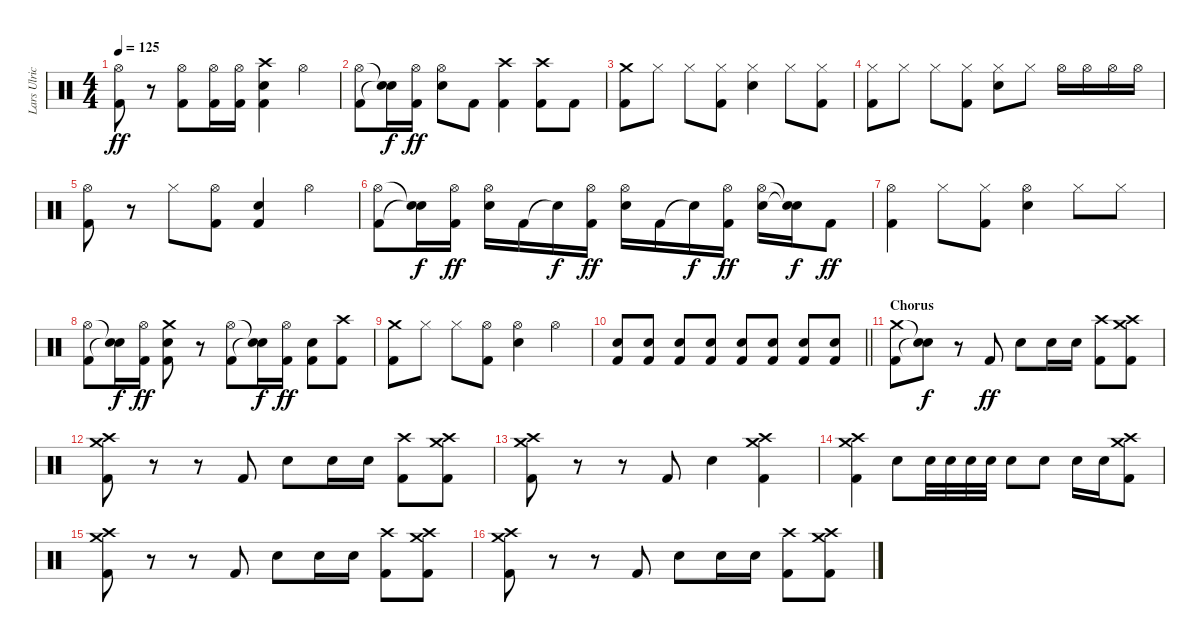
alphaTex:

\track ("Lars Ulrich" "Lars Ulric") {instrument percussion}
\staff {score}
\articulation defaults
\ts (4 4)
\tempo 125
\clef neutral
\ks c
("Kick (hit) 2" "Hi-Hat (open)").8{dy ff} r.8 ("Kick (hit) 2" "Hi-Hat (open)").8 ("Kick (hit) 2" "Hi-Hat (open)").16 ("Kick (hit) 2" "Hi-Hat (open)").16 ("Kick (hit) 2" "Snare (hit) 2" "Crash high (hit)").4 "Hi-Hat (open)".4 |
("Kick (hit) 2" "Hi-Hat (open)").8 ("Snare (hit)"{t} "Snare (hit)"{t}).16{dy f} ("Kick (hit) 2" "Hi-Hat (open)").16{dy ff} ("Snare (hit) 2" "Hi-Hat (open)").8 "Kick (hit) 2".8 ("Kick (hit) 2" "Crash high (hit)").4 ("Kick (hit) 2" "Crash high (hit)").8 "Kick (hit) 2".8 |
("Crash medium (hit)" "Kick (hit) 2").8 "Hi-Hat (closed)".8 "Hi-Hat (closed)".8 ("Kick (hit) 2" "Hi-Hat (closed)").8 ("Snare (hit) 2" "Hi-Hat (closed)").4 "Hi-Hat (closed)".8 ("Kick (hit) 2" "Hi-Hat (closed)").8 |
("Kick (hit) 2" "Hi-Hat (closed)").8 "Hi-Hat (closed)".8 "Hi-Hat (closed)".8 ("Kick (hit) 2" "Hi-Hat (closed)").8 ("Snare (hit) 2" "Hi-Hat (closed)").8 "Hi-Hat (closed)".8 "Hi-Hat (open)".16 "Hi-Hat (open)".16 "Hi-Hat (open)".16 "Hi-Hat (open)".16 |
("Kick (hit) 2" "Hi-Hat (open)").8 r.8 "Hi-Hat (closed)".8 ("Kick (hit) 2" "Hi-Hat (open)").8 ("Kick (hit) 2" "Snare (hit) 2").4 "Hi-Hat (open)".4 |
("Kick (hit) 2" "Hi-Hat (open)").8 ("Snare (hit)"{t} "Snare (hit)"{t}).16{dy f} ("Kick (hit) 2" "Hi-Hat (open)").16{dy ff} ("Snare (hit) 2" "Hi-Hat (open)").16 "Kick (hit) 2".16 "Snare (hit)"{t}.16{dy f} ("Kick (hit) 2" "Hi-Hat (open)").16{dy ff} ("Snare (hit) 2" "Hi-Hat (open)").16 "Kick (hit) 2".16 "Snare (hit)"{t}.16{dy f} ("Kick (hit) 2" "Hi-Hat (open)").16{dy ff} ("Snare (hit) 2" "Hi-Hat (open)").16 ("Snare (hit)"{t} "Snare (hit)"{t}).16{dy f} "Kick (hit) 2".8{dy ff} |
("Hi-Hat (open)" "Kick (hit) 2").4 "Hi-Hat (closed)".8 ("Kick (hit) 2" "Hi-Hat (closed)").8 ("Snare (hit) 2" "Hi-Hat (open)").4 "Hi-Hat (closed)".8 "Hi-Hat (closed)".8 |
("Kick (hit) 2" "Hi-Hat (open)").8 ("Snare (hit)"{t} "Snare (hit)"{t}).16{dy f} ("Kick (hit) 2" "Hi-Hat (open)").16{dy ff} ("Snare (hit) 2" "Kick (hit) 2" "Crash medium (hit)").8 r.8 ("Kick (hit) 2" "Hi-Hat (open)").8 ("Snare (hit)"{t} "Snare (hit)"{t}).16{dy f} ("Kick (hit) 2" "Hi-Hat (open)").16{dy ff} ("Snare (hit) 2" "Kick (hit) 2").8 ("Crash high (hit)" "Kick (hit) 2").8 |
("Kick (hit) 2" "Crash medium (hit)").8 "Hi-Hat (closed)".8 "Hi-Hat (closed)".8 ("Kick (hit) 2" "Hi-Hat (open)").8 ("Snare (hit) 2" "Hi-Hat (open)").4 "Hi-Hat (open)".4 |
\barLineRight lightlight
("Kick (hit) 2" "Snare (hit) 2").8 ("Kick (hit) 2" "Snare (hit) 2").8 ("Kick (hit) 2" "Snare (hit) 2").8 ("Kick (hit) 2" "Snare (hit) 2").8 ("Kick (hit) 2" "Snare (hit) 2").8 ("Kick (hit) 2" "Snare (hit) 2").8 ("Kick (hit) 2" "Snare (hit) 2").8 ("Kick (hit) 2" "Snare (hit) 2").8 |
\section ("" "Chorus")
("Kick (hit) 2" "Crash medium (hit)").8 ("Snare (hit)"{t} "Snare (hit)"{t}).8{dy f} r.8 "Kick (hit) 2".8{dy ff} "Snare (hit) 2".8 "Snare (hit) 2".16 "Snare (hit) 2".16 ("Kick (hit) 2" "Crash high (hit)").8 ("Kick (hit) 2" "Crash medium (hit)" "Crash high (hit)").8 |
("Kick (hit) 2" "Crash medium (hit)" "Crash high (hit)").8 r.8 r.8 "Kick (hit) 2".8 "Snare (hit) 2".8 "Snare (hit) 2".16 "Snare (hit) 2".16 ("Kick (hit) 2" "Crash high (hit)").8 ("Kick (hit) 2" "Crash medium (hit)" "Crash high (hit)").8 |
("Kick (hit) 2" "Crash medium (hit)" "Crash high (hit)").8 r.8 r.8 "Kick (hit) 2".8 "Snare (hit) 2".4 ("Kick (hit) 2" "Crash medium (hit)" "Crash high (hit)").4 |
("Kick (hit) 2" "Crash medium (hit)" "Crash high (hit)").4 "Snare (hit) 2".8 "Snare (hit) 2".32 "Snare (hit) 2".32 "Snare (hit) 2".32 "Snare (hit) 2".32 "Snare (hit) 2".8 "Snare (hit) 2".8 "Snare (hit) 2".16 "Snare (hit) 2".16 ("Kick (hit) 2" "Crash medium (hit)" "Crash high (hit)").8 |
("Kick (hit) 2" "Crash medium (hit)" "Crash high (hit)").8 r.8 r.8 "Kick (hit) 2".8 "Snare (hit) 2".8 "Snare (hit) 2".16 "Snare (hit) 2".16 ("Kick (hit) 2" "Crash high (hit)").8 ("Kick (hit) 2" "Crash medium (hit)" "Crash high (hit)").8 |
("Kick (hit) 2" "Crash medium (hit)" "Crash high (hit)").8 r.8 r.8 "Kick (hit) 2".8 "Snare (hit) 2".8 "Snare (hit) 2".16 "Snare (hit) 2".16 ("Kick (hit) 2" "Crash high (hit)").8 ("Kick (hit) 2" "Crash medium (hit)" "Crash high (hit)").8
